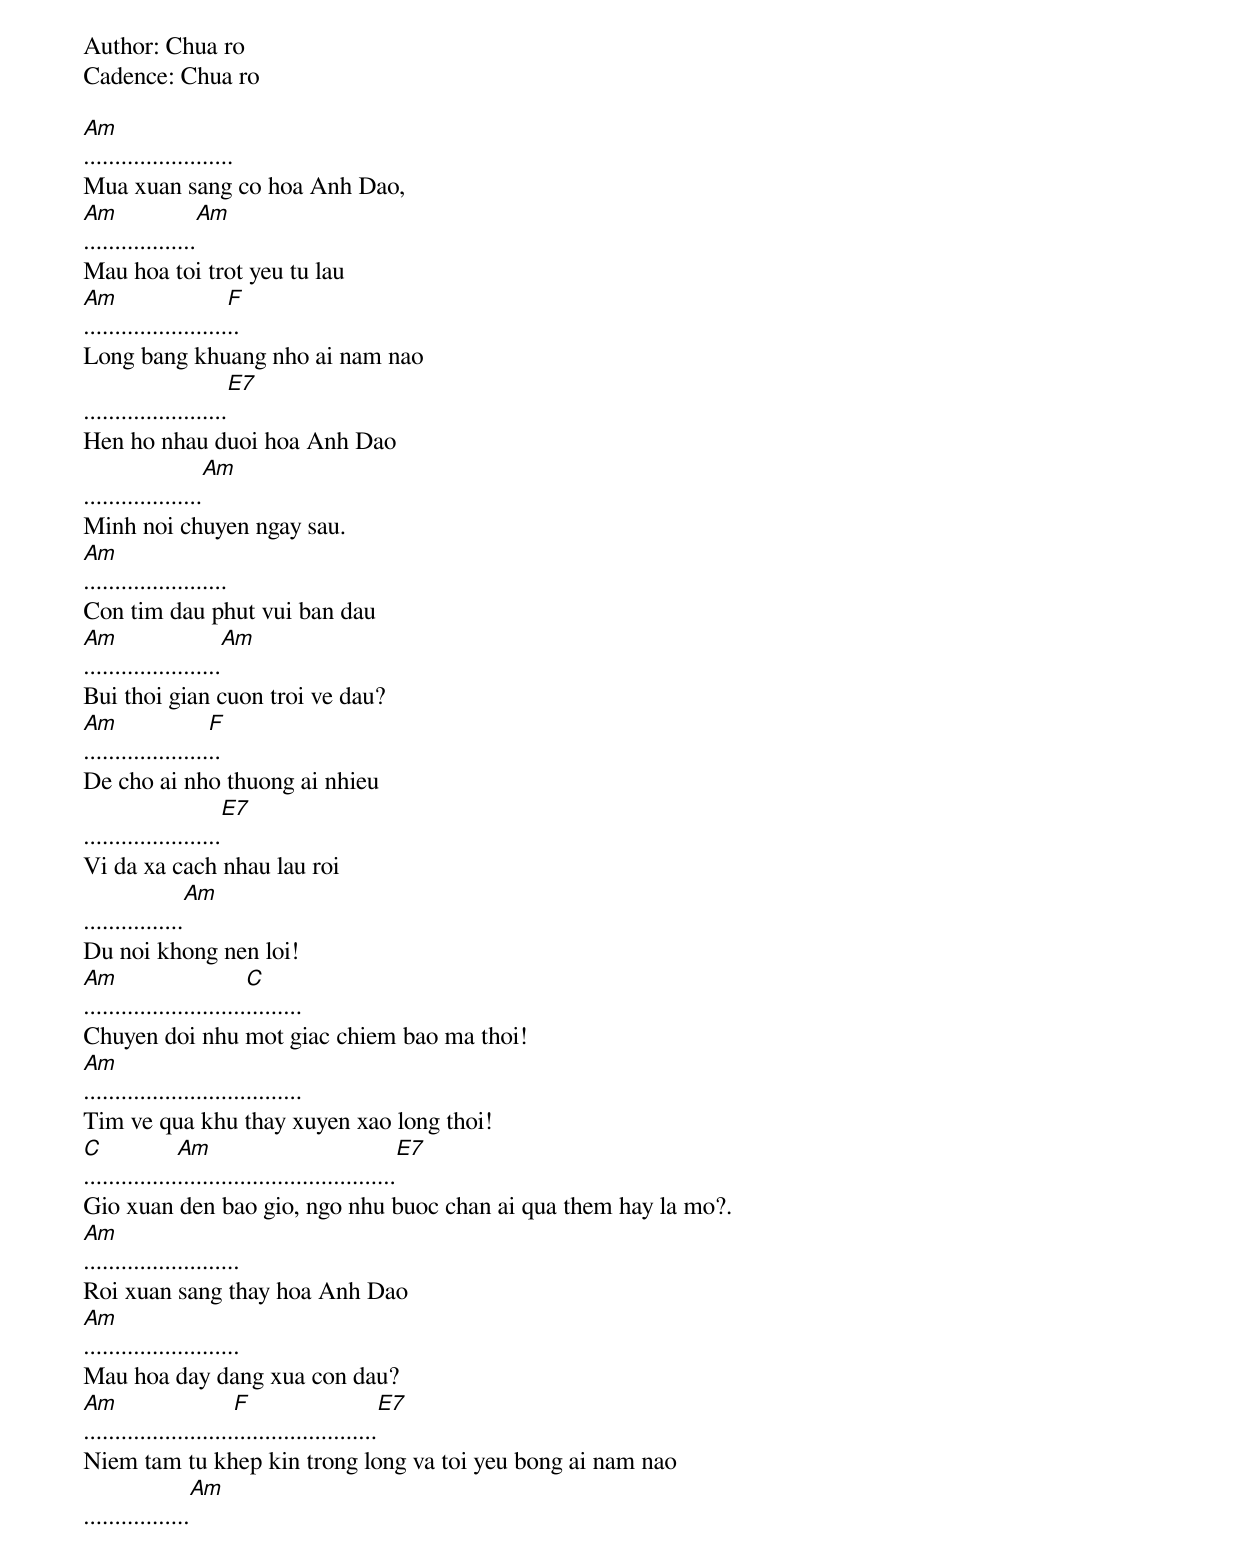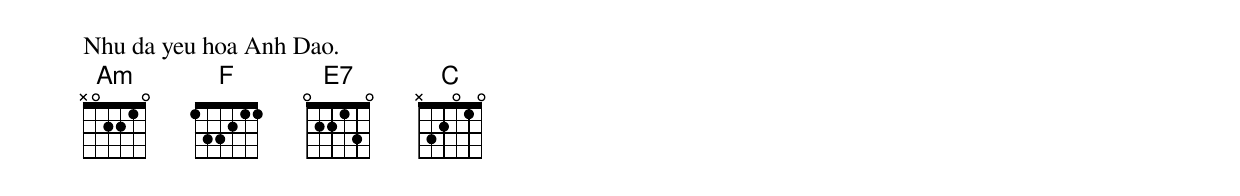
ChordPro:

Author: Chua ro
Cadence: Chua ro

[Am]........................
Mua xuan sang co hoa Anh Dao,
[Am]..................[Am]
Mau hoa toi trot yeu tu lau
[Am].......................[F]..
Long bang khuang nho ai nam nao
.......................[E7]
Hen ho nhau duoi hoa Anh Dao
...................[Am]
Minh noi chuyen ngay sau.
[Am].......................
Con tim dau phut vui ban dau
[Am]......................[Am]
Bui thoi gian cuon troi ve dau?
[Am]....................[F]..
De cho ai nho thuong ai nhieu
......................[E7]
Vi da xa cach nhau lau roi
................[Am]
Du noi khong nen loi!
[Am]..........................[C].........
Chuyen doi nhu mot giac chiem bao ma thoi!
[Am]...................................
Tim ve qua khu thay xuyen xao long thoi!
[C]...............[Am]...................................[E7]
Gio xuan den bao gio, ngo nhu buoc chan ai qua them hay la mo?.
[Am].........................
Roi xuan sang thay hoa Anh Dao
[Am].........................
Mau hoa day dang xua con dau?
[Am]........................[F].......................[E7]
Niem tam tu khep kin trong long va toi yeu bong ai nam nao
.................[Am]
Nhu da yeu hoa Anh Dao.
